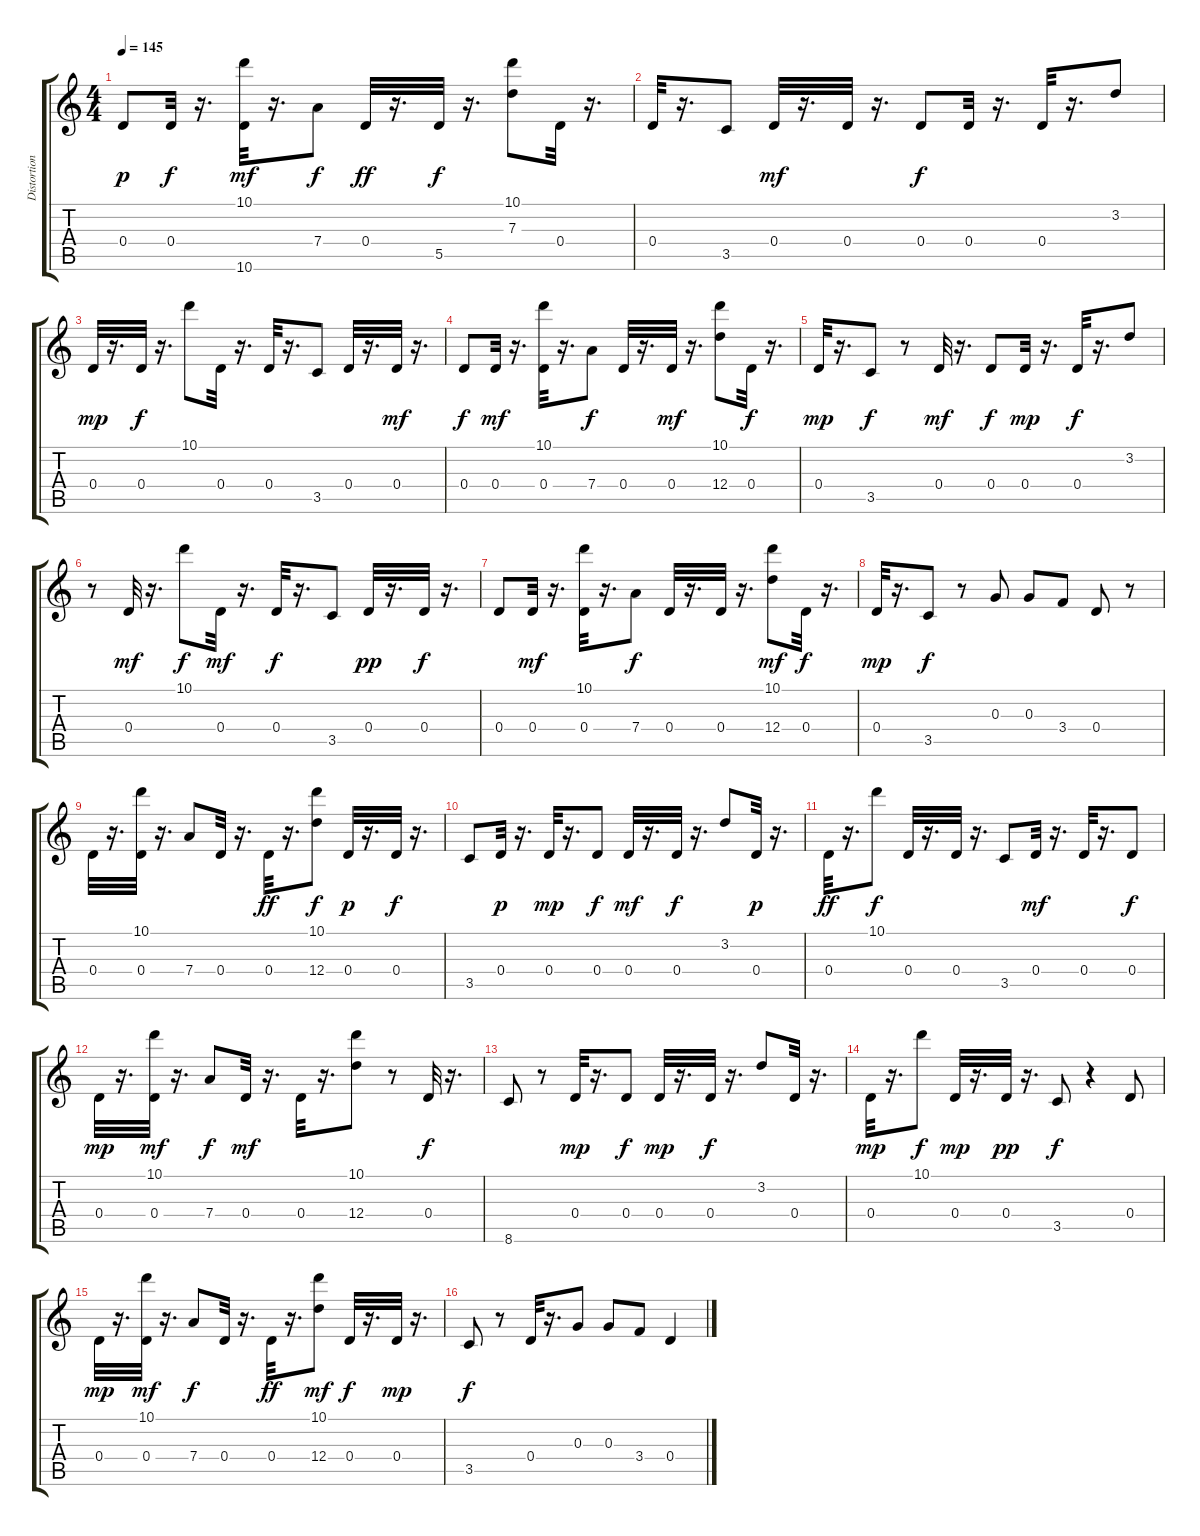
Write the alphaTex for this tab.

\track ("Distortion" "Distortion") {instrument distortionguitar}
\staff {score tabs}
\tuning (E4 B3 G3 D3 A2 E2) {hide}
\ts (4 4)
\tempo 145
\clef g2
\ks c
0.4.8{dy p} 0.4.32{dy f} r.16{d} (10.1 10.6).32{dy mf} r.16{d} 7.4.8{dy f} 0.4.32{dy ff} r.16{d} 5.5.32{dy f} r.16{d} (10.1 7.3).8 0.4.32 r.16{d} |
0.4.32 r.16{d} 3.5.8 0.4.32{dy mf} r.16{d} 0.4.32 r.16{d} 0.4.8{dy f} 0.4.32 r.16{d} 0.4.32 r.16{d} 3.2.8 |
0.4.32{dy mp} r.16{d} 0.4.32{dy f} r.16{d} 10.1.8 0.4.32 r.16{d} 0.4.32 r.16{d} 3.5.8 0.4.32 r.16{d} 0.4.32{dy mf} r.16{d} |
0.4.8{dy f} 0.4.32{dy mf} r.16{d} (10.1 0.4).32 r.16{d} 7.4.8{dy f} 0.4.32 r.16{d} 0.4.32{dy mf} r.16{d} (10.1 12.4).8 0.4.32{dy f} r.16{d} |
0.4.32{dy mp} r.16{d} 3.5.8{dy f} r.8 0.4.32{dy mf} r.16{d} 0.4.8{dy f} 0.4.32{dy mp} r.16{d} 0.4.32{dy f} r.16{d} 3.2.8 |
r.8 0.4.32{dy mf} r.16{d} 10.1.8{dy f} 0.4.32{dy mf} r.16{d} 0.4.32{dy f} r.16{d} 3.5.8 0.4.32{dy pp} r.16{d} 0.4.32{dy f} r.16{d} |
0.4.8 0.4.32{dy mf} r.16{d} (10.1 0.4).32 r.16{d} 7.4.8{dy f} 0.4.32 r.16{d} 0.4.32 r.16{d} (10.1 12.4).8{dy mf} 0.4.32{dy f} r.16{d} |
0.4.32{dy mp} r.16{d} 3.5.8{dy f} r.8 0.3.8 0.3.8 3.4.8 0.4.8 r.8 |
0.4.32 r.16{d} (10.1 0.4).32 r.16{d} 7.4.8 0.4.32 r.16{d} 0.4.32{dy ff} r.16{d} (10.1 12.4).8{dy f} 0.4.32{dy p} r.16{d} 0.4.32{dy f} r.16{d} |
3.5.8 0.4.32{dy p} r.16{d} 0.4.32{dy mp} r.16{d} 0.4.8{dy f} 0.4.32{dy mf} r.16{d} 0.4.32{dy f} r.16{d} 3.2.8 0.4.32{dy p} r.16{d} |
0.4.32{dy ff} r.16{d} 10.1.8{dy f} 0.4.32 r.16{d} 0.4.32 r.16{d} 3.5.8 0.4.32{dy mf} r.16{d} 0.4.32 r.16{d} 0.4.8{dy f} |
0.4.32{dy mp} r.16{d} (10.1 0.4).32{dy mf} r.16{d} 7.4.8{dy f} 0.4.32{dy mf} r.16{d} 0.4.32 r.16{d} (10.1 12.4).8 r.8 0.4.32{dy f} r.16{d} |
8.6.8 r.8 0.4.32{dy mp} r.16{d} 0.4.8{dy f} 0.4.32{dy mp} r.16{d} 0.4.32{dy f} r.16{d} 3.2.8 0.4.32 r.16{d} |
0.4.32{dy mp} r.16{d} 10.1.8{dy f} 0.4.32{dy mp} r.16{d} 0.4.32{dy pp} r.16{d} 3.5.8{dy f} r.4 0.4.8{volume 16} |
0.4.32{dy mp} r.16{d} (10.1 0.4).32{dy mf} r.16{d} 7.4.8{dy f} 0.4.32 r.16{d} 0.4.32{dy ff} r.16{d} (10.1 12.4).8{dy mf} 0.4.32{dy f} r.16{d} 0.4.32{dy mp} r.16{d} |
3.5.8{dy f} r.8 0.4.32 r.16{d} 0.3.8 0.3.8 3.4.8 0.4.4
